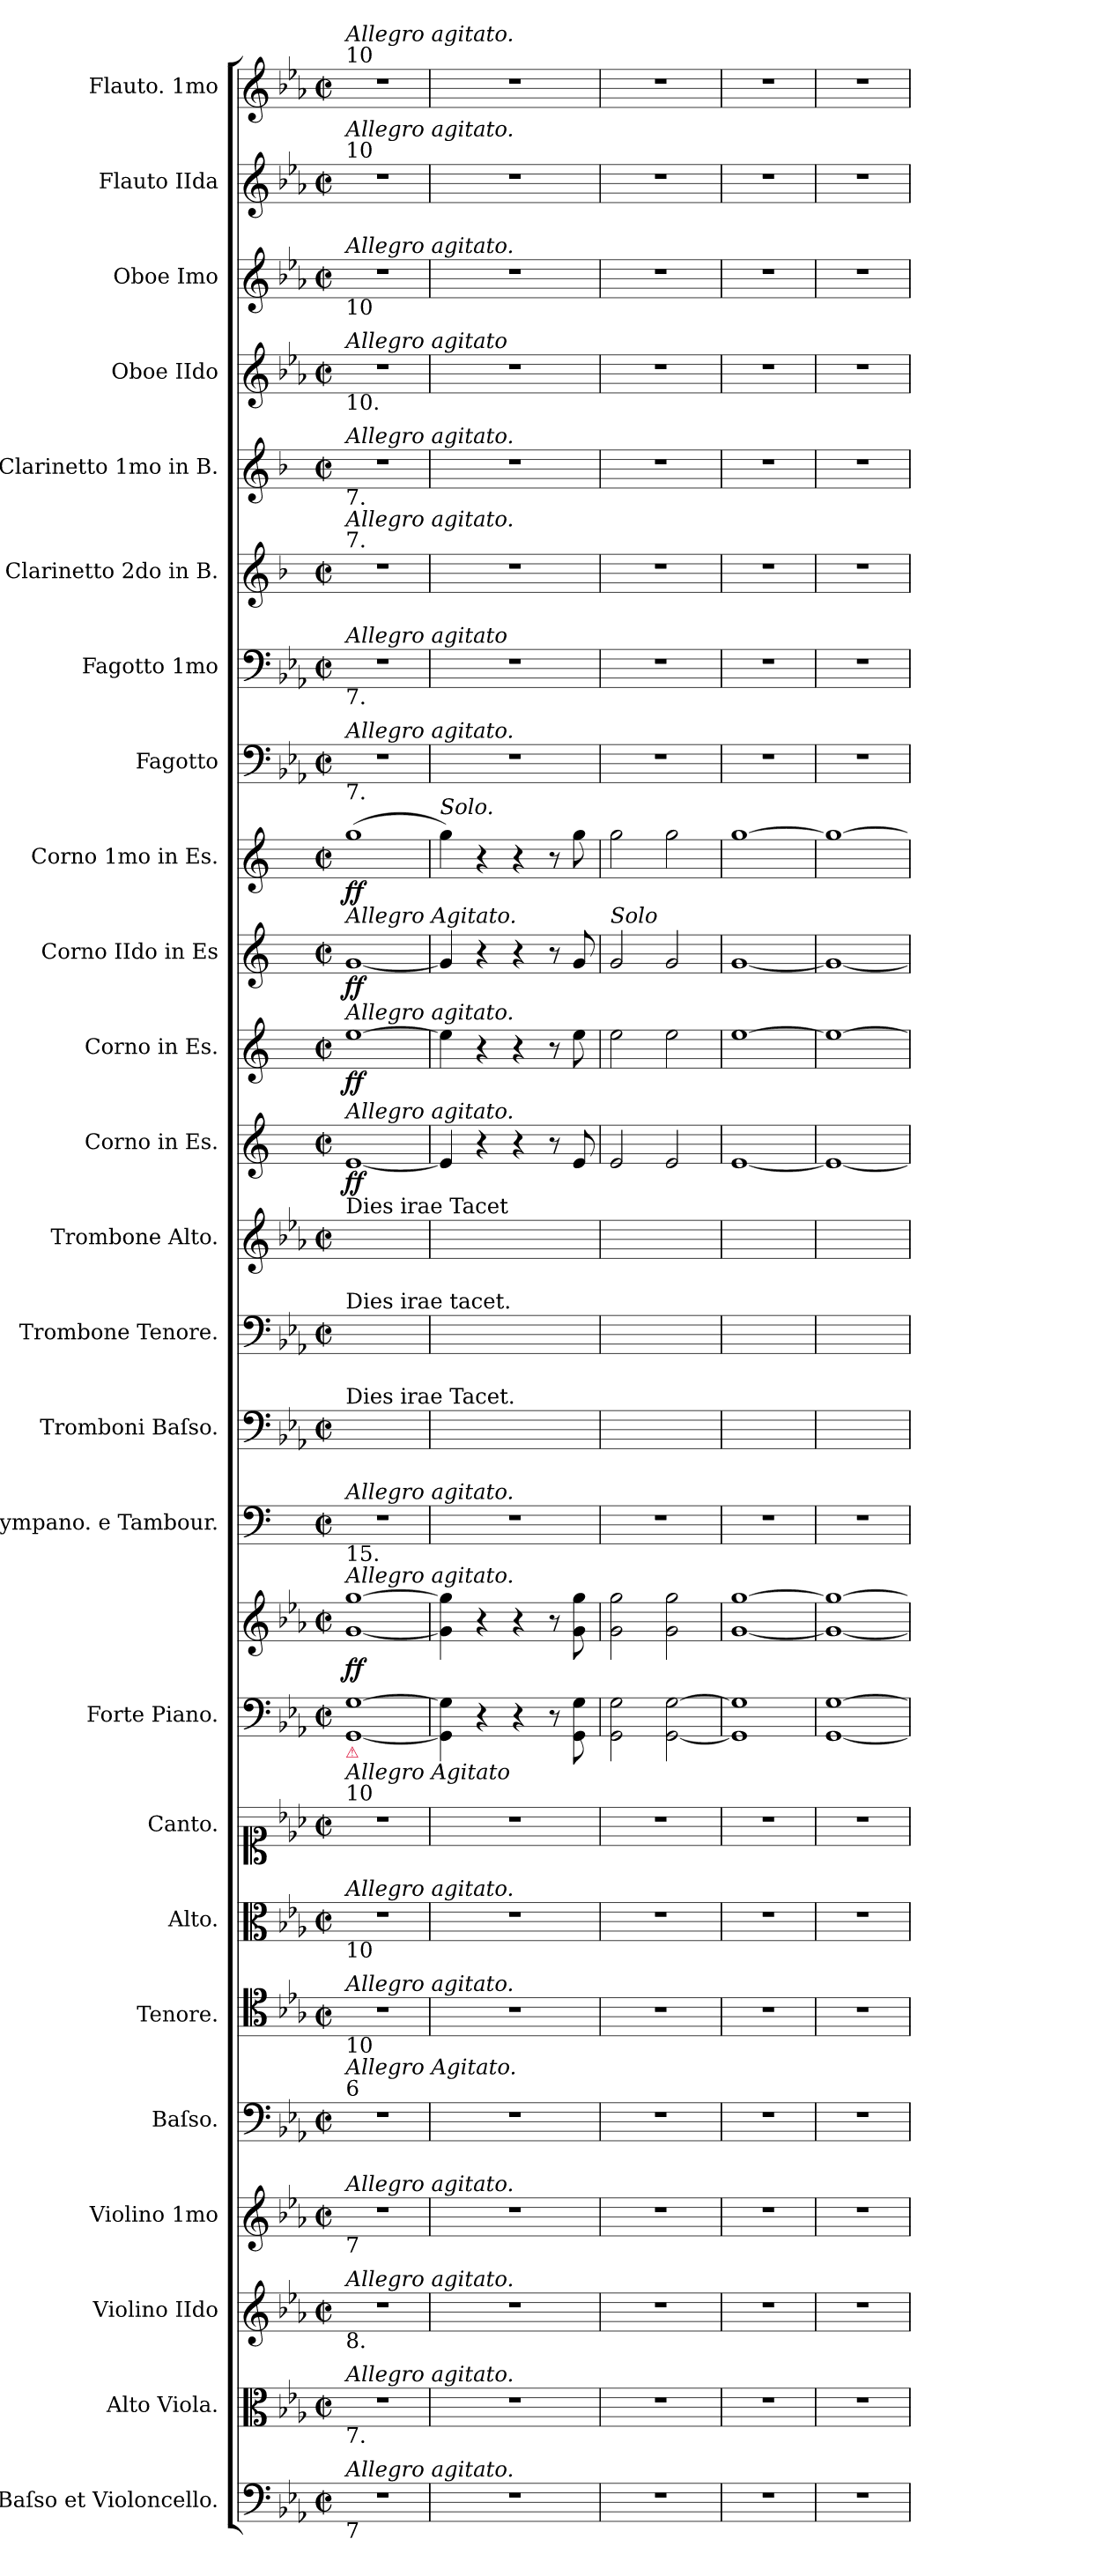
**kern	**kern	**kern	**kern	**kern	**kern	**kern	**kern	**kern	**kern	**dynam	**kern	**kern	**kern	**kern	**kern	**dynam	**kern	**dynam	**kern	**dynam	**kern	**dynam	**kern	**kern	**kern	**kern	**kern	**kern	**kern	**kern
*part25	*part24	*part23	*part22	*part21	*part20	*part19	*part18	*part17	*part17	*part17	*part16	*part15	*part14	*part13	*part12	*part12	*part11	*part11	*part10	*part10	*part9	*part9	*part8	*part7	*part6	*part5	*part4	*part3	*part2	*part1
*staff26	*staff25	*staff24	*staff23	*staff22	*staff21	*staff20	*staff19	*staff18	*staff17	*staff17/18	*staff16	*staff15	*staff14	*staff13	*staff12	*staff12	*staff11	*staff11	*staff10	*staff10	*staff9	*staff9	*staff8	*staff7	*staff6	*staff5	*staff4	*staff3	*staff2	*staff1
*I"Baſso et Violoncello.	*I"Alto Viola.	*I"Violino IIdo	*I"Violino 1mo	*I"Baſso.	*I"Tenore.	*I"Alto.	*I"Canto.	*I"Forte Piano.	*	*	*I"Tympano. e Tambour.	*I"Tromboni Baſso.	*I"Trombone Tenore.	*I"Trombone Alto.	*I"Corno in Es.	*	*I"Corno in Es.	*	*I"Corno IIdo in Es	*	*I"Corno 1mo in Es.	*	*I"Fagotto	*I"Fagotto 1mo	*I"Clarinetto 2do in B.	*I"Clarinetto 1mo in B.	*I"Oboe IIdo	*I"Oboe Imo	*I"Flauto IIda	*I"Flauto. 1mo
*I'b e vlc	*I'a-vla	*I'vl 2	*I'vl 1	*I'B	*I'T	*I'A	*	*	*	*	*	*	*	*	*	*	*I'cor 1 in E♭	*	*I'cor 2 in E♭	*	*I'cor 1 in E♭	*	*I'fag	*I'fag 1	*I'cl 2 in B♭	*I'cl 1 in B♭	*I'ob 2	*I'ob 1	*I'fl 2	*I'fl 1
*clefF4	*clefC3	*clefG2	*clefG2	*clefF4	*clefC4	*clefC3	*clefC1	*clefF4	*clefG2	*	*clefF4	*clefF4	*clefF4	*clefG2	*clefG2	*	*clefG2	*	*clefG2	*	*clefG2	*	*clefF4	*clefF4	*clefG2	*clefG2	*clefG2	*clefG2	*clefG2	*clefG2
*	*	*	*	*	*	*	*	*	*	*	*	*	*	*	*ITrd-2c-3	*	*ITrd-2c-3	*	*	*	*	*	*	*	*ITrd1c2	*ITrd1c2	*	*	*	*
*k[b-e-a-]	*k[b-e-a-]	*k[b-e-a-]	*k[b-e-a-]	*k[b-e-a-]	*k[b-e-a-]	*k[b-e-a-]	*k[b-e-a-]	*k[b-e-a-]	*k[b-e-a-]	*	*	*k[b-e-a-]	*k[b-e-a-]	*k[b-e-a-]	*k[b-e-a-]	*	*k[b-e-a-]	*	*	*	*	*	*k[b-e-a-]	*k[b-e-a-]	*k[b-e-a-]	*k[b-e-a-]	*k[b-e-a-]	*k[b-e-a-]	*k[b-e-a-]	*k[b-e-a-]
*c:	*c:	*c:	*c:	*c:	*c:	*c:	*c:	*c:	*c:	*	*	*c:	*c:	*c:	*c:	*	*c:	*	*	*	*	*	*c:	*c:	*c:	*c:	*c:	*c:	*c:	*c:
*M2/2	*M2/2	*M2/2	*M2/2	*M2/2	*M2/2	*M2/2	*M2/2	*M2/2	*M2/2	*	*M2/2	*M2/2	*M2/2	*M2/2	*M2/2	*	*M2/2	*	*M2/2	*	*M2/2	*	*M2/2	*M2/2	*M2/2	*M2/2	*M2/2	*M2/2	*M2/2	*M2/2
*met(c|)	*met(c|)	*met(c|)	*met(c|)	*met(c|)	*met(c|)	*met(c|)	*met(c|)	*met(c|)	*met(c|)	*	*met(c|)	*met(c|)	*met(c|)	*met(c|)	*met(c|)	*	*met(c|)	*	*met(c|)	*	*met(c|)	*	*met(c|)	*met(c|)	*met(c|)	*met(c|)	*met(c|)	*met(c|)	*met(c|)	*met(c|)
=1	=1	=1	=1	=1	=1	=1	=1	=1	=1	=1	=1	=1	=1	=1	=1	=1	=1	=1	=1	=1	=1	=1	=1	=1	=1	=1	=1	=1	=1	=1
!	!	!	!	!	!	!	!	!	!	!	!	!	!	!	!	!	!	!	!	!	!	!	!	!	!	!	!	!	!	!LO:TX:a:t=10
!	!	!	!	!	!	!	!	!	!	!	!	!	!	!	!	!	!	!	!	!	!	!	!	!	!	!	!	!	!	!LO:TX:a:i:t=Allegro agitato.
!	!	!	!	!	!	!	!	!	!	!	!	!	!	!	!	!	!	!	!	!	!	!	!	!	!	!	!	!	!LO:TX:a:t=10	!
!	!	!	!	!	!	!	!	!	!	!	!	!	!	!	!	!	!	!	!	!	!	!	!	!	!	!	!	!	!LO:TX:a:i:t=Allegro agitato.	!
!	!	!	!	!	!	!	!	!	!	!	!	!	!	!	!	!	!	!	!	!	!	!	!	!	!	!	!	!LO:TX:b:t=10	!	!
!	!	!	!	!	!	!	!	!	!	!	!	!	!	!	!	!	!	!	!	!	!	!	!	!	!	!	!	!LO:TX:a:i:t=Allegro agitato.	!	!
!	!	!	!	!	!	!	!	!	!	!	!	!	!	!	!	!	!	!	!	!	!	!	!	!	!	!	!LO:TX:b:t=10.	!	!	!
!	!	!	!	!	!	!	!	!	!	!	!	!	!	!	!	!	!	!	!	!	!	!	!	!	!	!	!LO:TX:a:i:t=Allegro agitato	!	!	!
!	!	!	!	!	!	!	!	!	!	!	!	!	!	!	!	!	!	!	!	!	!	!	!	!	!	!LO:TX:b:t=7.	!	!	!	!
!	!	!	!	!	!	!	!	!	!	!	!	!	!	!	!	!	!	!	!	!	!	!	!	!	!	!LO:TX:a:i:t=Allegro agitato.	!	!	!	!
!	!	!	!	!	!	!	!	!	!	!	!	!	!	!	!	!	!	!	!	!	!	!	!	!	!LO:TX:a:t=7.	!	!	!	!	!
!	!	!	!	!	!	!	!	!	!	!	!	!	!	!	!	!	!	!	!	!	!	!	!	!	!LO:TX:a:i:t=Allegro agitato.	!	!	!	!	!
!	!	!	!	!	!	!	!	!	!	!	!	!	!	!	!	!	!	!	!	!	!	!	!	!LO:TX:b:t=7.	!	!	!	!	!	!
!	!	!	!	!	!	!	!	!	!	!	!	!	!	!	!	!	!	!	!	!	!	!	!	!LO:TX:a:i:t=Allegro agitato	!	!	!	!	!	!
!	!	!	!	!	!	!	!	!	!	!	!	!	!	!	!	!	!	!	!	!	!	!	!LO:TX:b:t=7.	!	!	!	!	!	!	!
!	!	!	!	!	!	!	!	!	!	!	!	!	!	!	!	!	!	!	!	!	!	!	!LO:TX:a:i:t=Allegro agitato.	!	!	!	!	!	!	!
!	!	!	!	!	!	!	!	!	!	!	!	!	!	!	!	!	!	!	!LO:TX:a:i:t=Allegro Agitato.	!	!	!	!	!	!	!	!	!	!	!
!	!	!	!	!	!	!	!	!	!	!	!	!	!	!	!	!	!LO:TX:a:i:t=Allegro agitato.	!	!	!	!	!	!	!	!	!	!	!	!	!
!	!	!	!	!	!	!	!	!	!	!	!	!	!	!	!LO:TX:a:i:t=Allegro agitato.	!	!	!	!	!	!	!	!	!	!	!	!	!	!	!
!	!	!	!	!	!	!	!	!	!	!	!	!	!	!LO:TX:a:t=Dies irae Tacet	!	!	!	!	!	!	!	!	!	!	!	!	!	!	!	!
!	!	!	!	!	!	!	!	!	!	!	!	!	!LO:TX:a:t=Dies irae tacet.	!	!	!	!	!	!	!	!	!	!	!	!	!	!	!	!	!
!	!	!	!	!	!	!	!	!	!	!	!	!LO:TX:a:t=Dies irae Tacet.	!	!	!	!	!	!	!	!	!	!	!	!	!	!	!	!	!	!
!	!	!	!	!	!	!	!	!	!	!	!LO:TX:a:i:t=Allegro agitato.	!	!	!	!	!	!	!	!	!	!	!	!	!	!	!	!	!	!	!
!	!	!	!	!	!	!	!	!	!	!	!LO:TX:b:t=15.	!	!	!	!	!	!	!	!	!	!	!	!	!	!	!	!	!	!	!
!	!	!	!	!	!	!	!	!	!LO:TX:a:i:t=Allegro agitato.	!	!	!	!	!	!	!	!	!	!	!	!	!	!	!	!	!	!	!	!	!
!	!	!	!	!	!	!	!LO:TX:a:t=10	!	!	!	!	!	!	!	!	!	!	!	!	!	!	!	!	!	!	!	!	!	!	!
!	!	!	!	!	!	!	!LO:TX:a:i:t=Allegro Agitato	!	!	!	!	!	!	!	!	!	!	!	!	!	!	!	!	!	!	!	!	!	!	!
!	!	!	!	!	!	!	!LO:TX:a:color=crimson:t=⚠	!	!	!	!	!	!	!	!	!	!	!	!	!	!	!	!	!	!	!	!	!	!	!
!	!	!	!	!	!	!LO:TX:b:t=10	!	!	!	!	!	!	!	!	!	!	!	!	!	!	!	!	!	!	!	!	!	!	!	!
!	!	!	!	!	!	!LO:TX:a:i:t=Allegro agitato.	!	!	!	!	!	!	!	!	!	!	!	!	!	!	!	!	!	!	!	!	!	!	!	!
!	!	!	!	!	!LO:TX:b:t=10	!	!	!	!	!	!	!	!	!	!	!	!	!	!	!	!	!	!	!	!	!	!	!	!	!
!	!	!	!	!	!LO:TX:a:i:t=Allegro agitato.	!	!	!	!	!	!	!	!	!	!	!	!	!	!	!	!	!	!	!	!	!	!	!	!	!
!	!	!	!	!LO:TX:a:t=6	!	!	!	!	!	!	!	!	!	!	!	!	!	!	!	!	!	!	!	!	!	!	!	!	!	!
!	!	!	!	!LO:TX:a:i:t=Allegro Agitato.	!	!	!	!	!	!	!	!	!	!	!	!	!	!	!	!	!	!	!	!	!	!	!	!	!	!
!	!	!	!LO:TX:b:t=7	!	!	!	!	!	!	!	!	!	!	!	!	!	!	!	!	!	!	!	!	!	!	!	!	!	!	!
!	!	!	!LO:TX:a:i:t=Allegro agitato.	!	!	!	!	!	!	!	!	!	!	!	!	!	!	!	!	!	!	!	!	!	!	!	!	!	!	!
!	!	!LO:TX:b:t=8.	!	!	!	!	!	!	!	!	!	!	!	!	!	!	!	!	!	!	!	!	!	!	!	!	!	!	!	!
!	!	!LO:TX:a:i:t=Allegro agitato.	!	!	!	!	!	!	!	!	!	!	!	!	!	!	!	!	!	!	!	!	!	!	!	!	!	!	!	!
!	!LO:TX:b:t=7.	!	!	!	!	!	!	!	!	!	!	!	!	!	!	!	!	!	!	!	!	!	!	!	!	!	!	!	!	!
!	!LO:TX:a:i:t=Allegro agitato.	!	!	!	!	!	!	!	!	!	!	!	!	!	!	!	!	!	!	!	!	!	!	!	!	!	!	!	!	!
!LO:TX:b:t=7	!	!	!	!	!	!	!	!	!	!	!	!	!	!	!	!	!	!	!	!	!	!	!	!	!	!	!	!	!	!
!LO:TX:a:i:t=Allegro agitato.	!	!	!	!	!	!	!	!	!	!	!	!	!	!	!	!	!	!	!	!	!	!	!	!	!	!	!	!	!	!
1r	1r	1r	1r	1r	1r	1r	1r	[1GG [1G	[1g [1gg	ff	1r	1ryy	1ryy	1ryy	[1g	ff	[1gg	ff	[1g	ff	(1gg	ff	1r	1r	1r	1r	1r	1r	1r	1r
=2	=2	=2	=2	=2	=2	=2	=2	=2	=2	=2	=2	=2	=2	=2	=2	=2	=2	=2	=2	=2	=2	=2	=2	=2	=2	=2	=2	=2	=2	=2
!	!	!	!	!	!	!	!	!	!	!	!	!	!	!	!	!	!	!	!	!	!LO:TX:a:i:t=Solo.	!	!	!	!	!	!	!	!	!
1r	1r	1r	1r	1r	1r	1r	1r	4GG]\ 4G]\	4g]\ 4gg]\	.	1r	1ryy	1ryy	1ryy	4g/]	.	4gg\]	.	4g/]	.	4gg\)	.	1r	1r	1r	1r	1r	1r	1r	1r
.	.	.	.	.	.	.	.	4r	4r	.	.	.	.	.	4r	.	4r	.	4r	.	4r	.	.	.	.	.	.	.	.	.
.	.	.	.	.	.	.	.	4r	4r	.	.	.	.	.	4r	.	4r	.	4r	.	4r	.	.	.	.	.	.	.	.	.
.	.	.	.	.	.	.	.	8r	8r	.	.	.	.	.	8r	.	8r	.	8r	.	8r	.	.	.	.	.	.	.	.	.
.	.	.	.	.	.	.	.	8GG\ 8G\	8g\ 8gg\	.	.	.	.	.	8g/	.	8gg\	.	8g/	.	8gg\	.	.	.	.	.	.	.	.	.
=3	=3	=3	=3	=3	=3	=3	=3	=3	=3	=3	=3	=3	=3	=3	=3	=3	=3	=3	=3	=3	=3	=3	=3	=3	=3	=3	=3	=3	=3	=3
!	!	!	!	!	!	!	!	!	!	!	!	!	!	!	!	!	!	!	!LO:TX:a:i:t=Solo	!	!	!	!	!	!	!	!	!	!	!
1r	1r	1r	1r	1r	1r	1r	1r	2GG\ 2G\	2g\ 2gg\	.	1r	1ryy	1ryy	1ryy	2g/	.	2gg\	.	2g/	.	2gg\	.	1r	1r	1r	1r	1r	1r	1r	1r
.	.	.	.	.	.	.	.	[2GG\ [2G\	2g\ 2gg\	.	.	.	.	.	2g/	.	2gg\	.	2g/	.	2gg\	.	.	.	.	.	.	.	.	.
=4	=4	=4	=4	=4	=4	=4	=4	=4	=4	=4	=4	=4	=4	=4	=4	=4	=4	=4	=4	=4	=4	=4	=4	=4	=4	=4	=4	=4	=4	=4
1r	1r	1r	1r	1r	1r	1r	1r	1GG] 1G]	[1g [1gg	.	1r	1ryy	1ryy	1ryy	[1g	.	[1gg	.	[1g	.	[1gg	.	1r	1r	1r	1r	1r	1r	1r	1r
=5	=5	=5	=5	=5	=5	=5	=5	=5	=5	=5	=5	=5	=5	=5	=5	=5	=5	=5	=5	=5	=5	=5	=5	=5	=5	=5	=5	=5	=5	=5
1r	1r	1r	1r	1r	1r	1r	1r	[1GG [1G	1g_ 1gg_	.	1r	1ryy	1ryy	1ryy	1g_	.	1gg_	.	1g_	.	1gg_	.	1r	1r	1r	1r	1r	1r	1r	1r
=	=	=	=	=	=	=	=	=	=	=	=	=	=	=	=	=	=	=	=	=	=	=	=	=	=	=	=	=	=	=
*-	*-	*-	*-	*-	*-	*-	*-	*-	*-	*-	*-	*-	*-	*-	*-	*-	*-	*-	*-	*-	*-	*-	*-	*-	*-	*-	*-	*-	*-	*-
